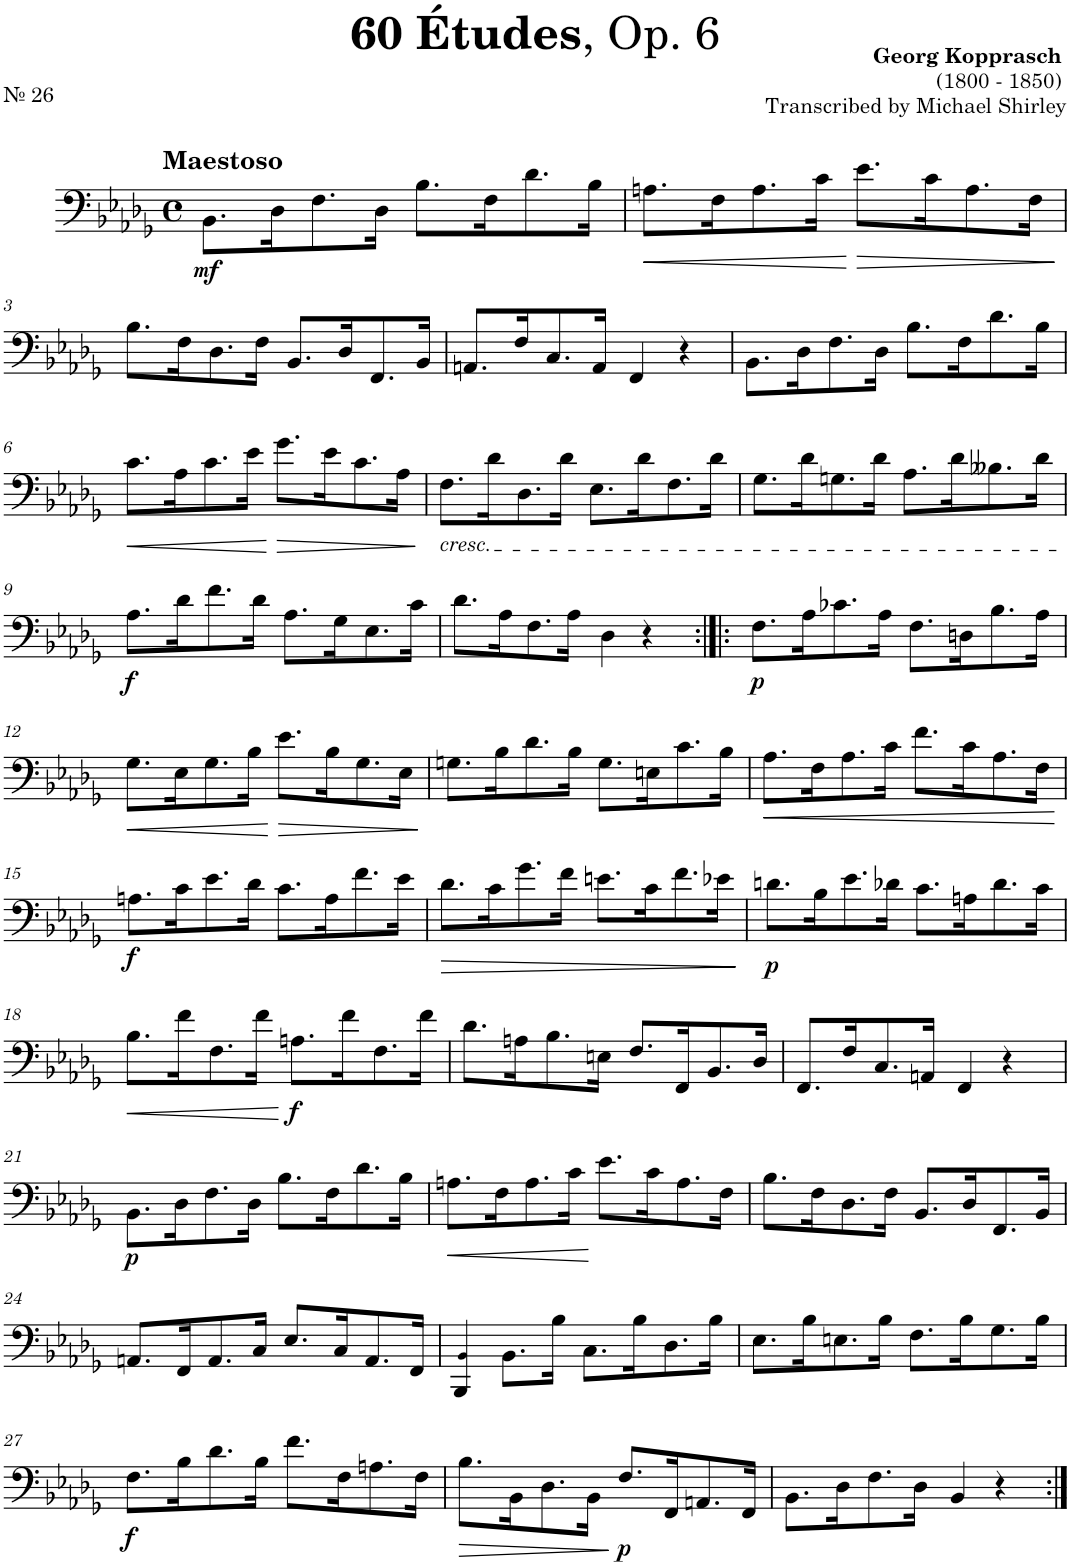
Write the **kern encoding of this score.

**kern	**dynam
*part1	*part1
*staff1	*staff1
*I"Trombone	*
*I'Tbn.	*
*clefF4	*
*k[b-e-a-d-g-]	*
*M4/4	*
*met(c)	*
=1	=1
!LO:TX:a:B:t=Maestoso	!
!	!LO:DY:b
8.BB-\L	mf
16D-\K	.
8.F\	.
16D-\Jk	.
8.B-\L	.
16F\K	.
8.d-\	.
16B-\Jk	.
=2	=2
!	!LO:HP:b
8.An\L	<
16F\K	.
8.A\	.
16c\Jk	.
!	!LO:HP:n=1:b
8.e-\L	[ >
16c\K	.
8.A\	.
16F\Jk	.
.	]
!!LO:LB:g=z
=3	=3
8.B-\L	.
16F\K	.
8.D-\	.
16F\Jk	.
8.BB-/L	.
16D-/K	.
8.FF/	.
16BB-/Jk	.
=4	=4
8.AAn/L	.
16F/K	.
8.C/	.
16AA/Jk	.
4FF/	.
4r	.
=5	=5
8.BB-\L	.
16D-\K	.
8.F\	.
16D-\Jk	.
8.B-\L	.
16F\K	.
8.d-\	.
16B-\Jk	.
!!LO:LB:g=z
=6	=6
!	!LO:HP:b
8.c\L	<
16A-\K	.
8.c\	.
16e-\Jk	.
!	!LO:HP:n=1:b
8.g-\L	[ >
16e-\K	.
8.c\	.
16A-\Jk	.
.	]
=7	=7
!LO:TX:b:i:t=cresc.	!
8.F\L	.
16d-\K	.
8.D-\	.
16d-\Jk	.
8.E-\L	.
16d-\K	.
8.F\	.
16d-\Jk	.
=8	=8
8.G-\L	.
16d-\K	.
8.Gn\	.
16d-\Jk	.
8.A-\L	.
16d-\K	.
8.B--X\	.
16d-\Jk	.
!!LO:LB:g=z
=9	=9
!	!LO:DY:b
8.A-\L	f
16d-\K	.
8.f\	.
16d-\Jk	.
8.A-\L	.
16G-\K	.
8.E-\	.
16c\Jk	.
=10	=10
8.d-\L	.
16A-\K	.
8.F\	.
16A-\Jk	.
4D-\	.
4r	.
=11:|!|:	=11:|!|:
!	!LO:DY:b
8.F\L	p
16A-\K	.
8.c-X\	.
16A-\Jk	.
8.F\L	.
16Dn\K	.
8.B-\	.
16A-\Jk	.
!!LO:LB:g=z
=12	=12
!	!LO:HP:b
8.G-\L	<
16E-\K	.
8.G-\	.
16B-\Jk	.
!	!LO:HP:n=1:b
8.e-\L	[ >
16B-\K	.
8.G-\	.
16E-\Jk	.
.	]
=13	=13
8.Gn\L	.
16B-\K	.
8.d-\	.
16B-\Jk	.
8.G\L	.
16En\K	.
8.c\	.
16B-\Jk	.
=14	=14
!	!LO:HP:b
8.A-\L	<
16F\K	.
8.A-\	.
16c\Jk	.
8.f\L	.
16c\K	.
8.A-\	.
16F\Jk	.
.	[
!!LO:LB:g=z
=15	=15
!	!LO:DY:b
8.An\L	f
16c\K	.
8.e-\	.
16d-\Jk	.
8.c\L	.
16A\K	.
8.f\	.
16e-\Jk	.
=16	=16
!	!LO:HP:b
8.d-\L	>
16c\K	.
8.g-\	.
16f\Jk	.
8.en\L	.
16c\K	.
8.f\	.
16e-X\Jk	.
.	]
=17	=17
!	!LO:DY:b
8.dn\L	p
16B-\K	.
8.e-\	.
16d-X\Jk	.
8.c\L	.
16An\K	.
8.d-\	.
16c\Jk	.
!!LO:LB:g=z
=18	=18
!	!LO:HP:b
8.B-\L	<
16f\K	.
8.F\	.
16f\Jk	.
!	!LO:DY:n=1:b
8.An\L	[ f
16f\K	.
8.F\	.
16f\Jk	.
=19	=19
8.d-\L	.
16An\K	.
8.B-\	.
16En\Jk	.
8.F/L	.
16FF/K	.
8.BB-/	.
16D-/Jk	.
=20	=20
8.FF/L	.
16F/K	.
8.C/	.
16AAn/Jk	.
4FF/	.
4r	.
!!LO:LB:g=z
=21	=21
!	!LO:DY:b
8.BB-\L	p
16D-\K	.
8.F\	.
16D-\Jk	.
8.B-\L	.
16F\K	.
8.d-\	.
16B-\Jk	.
=22	=22
!	!LO:HP:b
8.An\L	<
16F\K	.
8.A\	.
16c\Jk	.
8.e-\L	[
16c\K	.
8.A\	.
16F\Jk	.
=23	=23
8.B-\L	.
16F\K	.
8.D-\	.
16F\Jk	.
8.BB-/L	.
16D-/K	.
8.FF/	.
16BB-/Jk	.
!!LO:LB:g=z
=24	=24
8.AAn/L	.
16FF/K	.
8.AA/	.
16C/Jk	.
8.E-/L	.
16C/K	.
8.AA/	.
16FF/Jk	.
=25	=25
4BBB-/ 4BB-!/	.
8.BB-\L	.
16B-\Jk	.
8.C\L	.
16B-\K	.
8.D-\	.
16B-\Jk	.
=26	=26
8.E-\L	.
16B-\K	.
8.En\	.
16B-\Jk	.
8.F\L	.
16B-\K	.
8.G-\	.
16B-\Jk	.
!!LO:LB:g=z
=27	=27
!	!LO:DY:b
8.F\L	f
16B-\K	.
8.d-\	.
16B-\Jk	.
8.f\L	.
16F\K	.
8.An\	.
16F\Jk	.
=28	=28
!	!LO:HP:b
8.B-\L	>
16BB-\K	.
8.D-\	.
16BB-\Jk	.
!	!LO:DY:n=1:b
8.F/L	] p
16FF/K	.
8.AAn/	.
16FF/Jk	.
=29	=29
8.BB-\L	.
16D-\K	.
8.F\	.
16D-\Jk	.
4BB-/	.
4r	.
=:|!	=:|!
*-	*-
